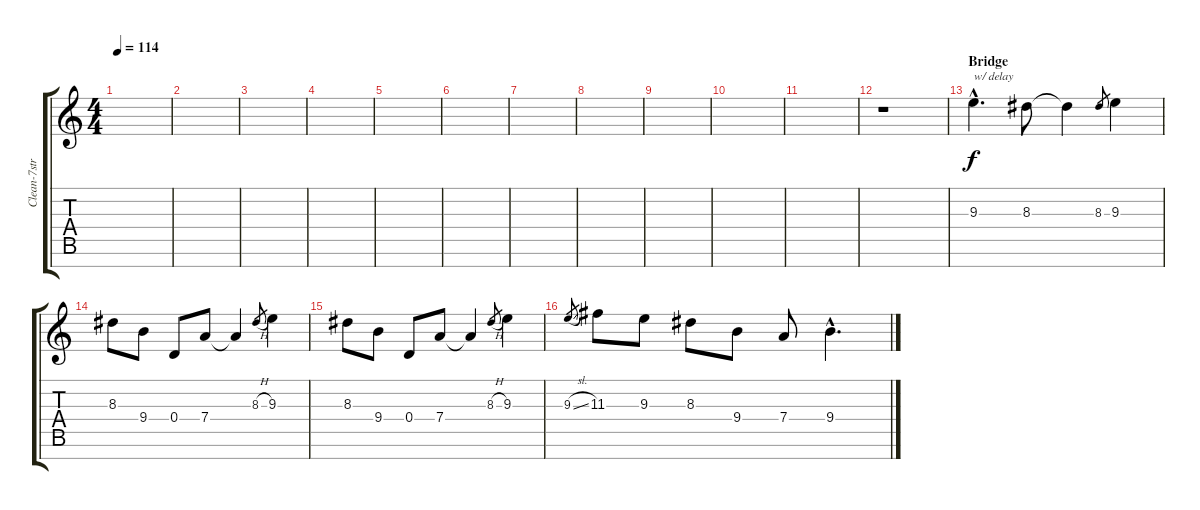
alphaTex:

\track ("Clean-7str." "Clean-7str") {instrument electricguitarclean}
\staff {score tabs}
\tuning (E4 B3 G3 D3 A2 E2 B1) {hide}
\ts (4 4)
\tempo 114
\clef g2
\ks c
|
|
|
|
|
|
|
|
|
|
|
r.1 |
\section ("" "Bridge")
9.3{hac}.4{d txt "w/ delay"} 8.3.8 8.3{t}.4 8.3.8{gr} 9.3.4 |
8.3.8 9.4.8 0.4.8 7.4.8 7.4{t}.4 8.3{h}.8{gr} 9.3.4 |
8.3.8 9.4.8 0.4.8 7.4.8 7.4{t}.4 8.3{h}.8{gr} 9.3.4 |
9.3{sl}.8{gr} 11.3.8 9.3.8 8.3.8 9.4.8 7.4.8 9.4{hac}.4{d}
